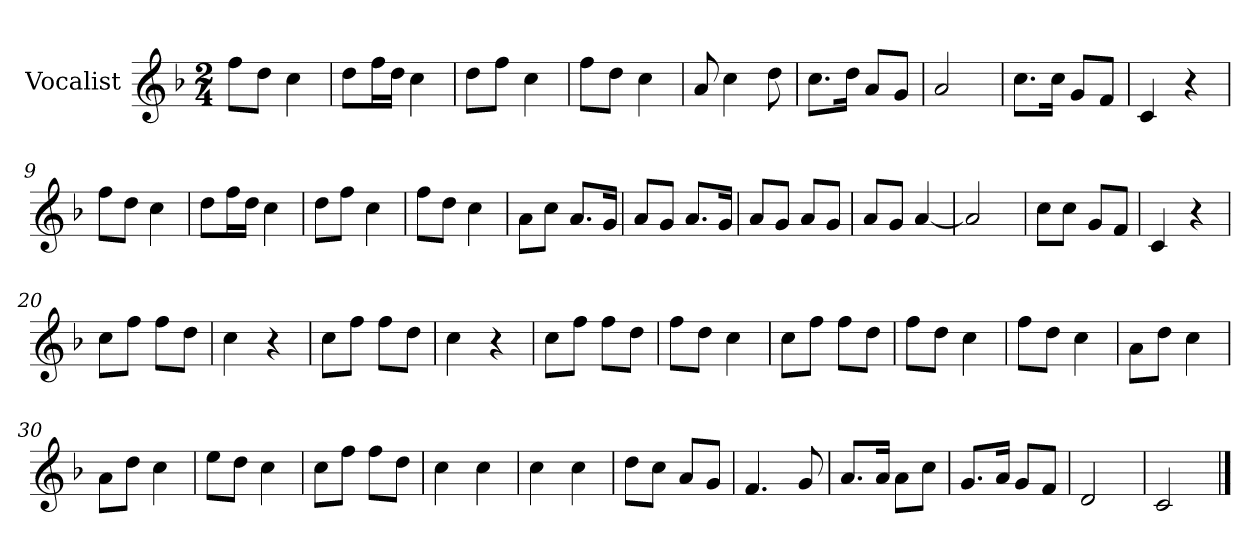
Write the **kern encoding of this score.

**kern
*part1
*staff1
*I"Vocalist
*k[b-]
*F:
*M2/4
=
8ffL
8ddJ
4cc
=1
8ddL
16ffL
16ddJJ
4cc
=2
8ddL
8ffJ
4cc
=3
8ffL
8ddJ
4cc
=4
8a
4cc
8dd
=5
8.ccL
16ddJk
8aL
8gJ
=6
2a
=7
8.ccL
16ccJk
8gL
8fJ
=8
4c
4r
=9
8ffL
8ddJ
4cc
=10
8ddL
16ffL
16ddJJ
4cc
=11
8ddL
8ffJ
4cc
=12
8ffL
8ddJ
4cc
=13
8aL
8ccJ
8.aL
16gJk
=14
8aL
8gJ
8.aL
16gJk
=15
8aL
8gJ
8aL
8gJ
=16
8aL
8gJ
[4a
=17
2a]
=18
8ccL
8ccJ
8gL
8fJ
=19
4c
4r
=20
8ccL
8ffJ
8ffL
8ddJ
=21
4cc
4r
=22
8ccL
8ffJ
8ffL
8ddJ
=23
4cc
4r
=24
8ccL
8ffJ
8ffL
8ddJ
=25
8ffL
8ddJ
4cc
=26
8ccL
8ffJ
8ffL
8ddJ
=27
8ffL
8ddJ
4cc
=28
8ffL
8ddJ
4cc
=29
8aL
8ddJ
4cc
=30
8aL
8ddJ
4cc
=31
8eeL
8ddJ
4cc
=32
8ccL
8ffJ
8ffL
8ddJ
=33
4cc
4cc
=34
4cc
4cc
=35
8ddL
8ccJ
8aL
8gJ
=36
4.f
8g
=37
8.aL
16aJk
8aL
8ccJ
=38
8.gL
16aJk
8gL
8fJ
=39
2d
=40
2c
==
*-
